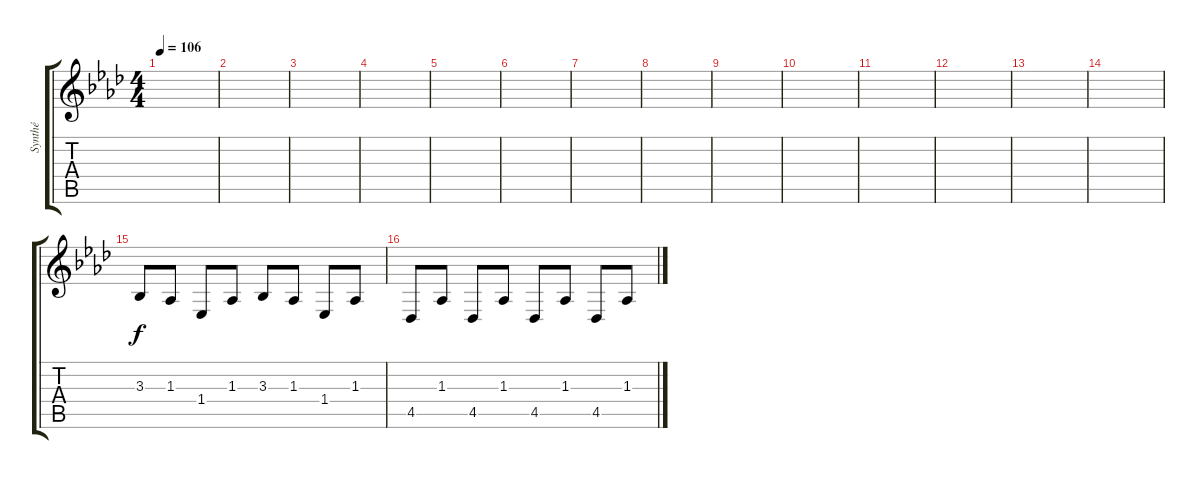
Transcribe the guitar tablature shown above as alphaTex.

\track ("Synthé" "Synthé") {instrument pad1newage}
\staff {score tabs}
\tuning (E4 B3 G3 D3 A2 E2) {hide}
\ts (4 4)
\tempo 106
\clef g2
\ks ab
|
|
|
|
|
|
|
|
|
|
|
|
|
|
3.3.8 1.3.8 1.4.8 1.3.8 3.3.8 1.3.8 1.4.8 1.3.8 |
4.5.8 1.3.8 4.5.8 1.3.8 4.5.8 1.3.8 4.5.8 1.3.8
